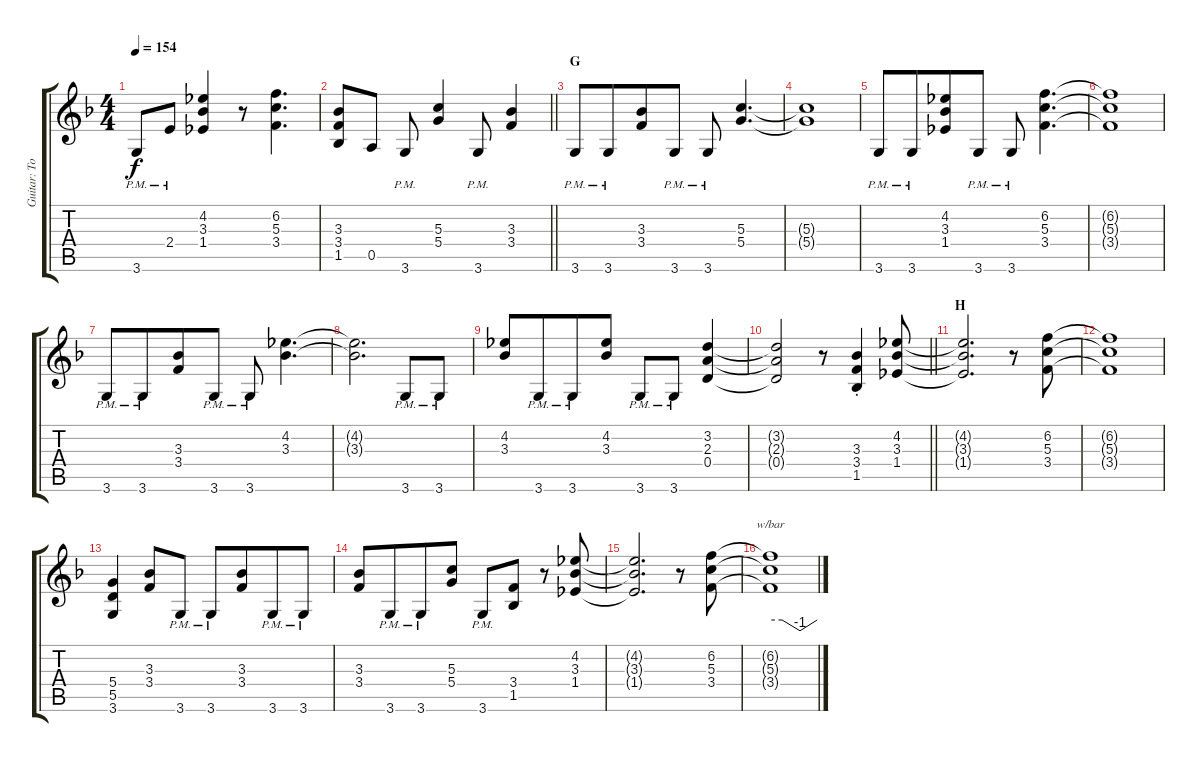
\track ("Guitar: Tony" "Guitar: To") {instrument distortionguitar}
\staff {score tabs}
\tuning (E4 B3 G3 D3 A2 E2) {hide}
\ts (4 4)
\tempo 154
\clef g2
\ks f
3.6{pm}.8{dy f} 2.4{pm}.8 (4.2 3.3 1.4).4 r.8 (6.2 5.3 3.4).4{d} |
\barLineRight lightlight
(3.3 3.4 1.5).8 0.5.8 3.6{pm}.8 (5.3 5.4).4 3.6{pm}.8 (3.3 3.4).4 |
\section ("" "G")
3.6{pm}.8 3.6{pm}.8{beam merge} (3.3 3.4).8 3.6{pm}.8 3.6{pm}.8 (5.3 5.4).4{d} |
(5.3{t} 5.4{t}).1 |
3.6{pm}.8 3.6{pm}.8{beam merge} (4.2 3.3 1.4).8 3.6{pm}.8 3.6{pm}.8 (6.2 5.3 3.4).4{d} |
(6.2{t} 5.3{t} 3.4{t}).1 |
3.6{pm}.8 3.6{pm}.8{beam merge} (3.3 3.4).8 3.6{pm}.8 3.6{pm}.8 (4.2 3.3).4{d} |
(4.2{t} 3.3{t}).2{d} 3.6{pm}.8 3.6{pm}.8 |
(4.2 3.3).8 3.6{pm}.8{beam merge} 3.6{pm}.8 (4.2 3.3).8 3.6{pm}.8 3.6{pm}.8 (3.2 2.3 0.4).4 |
\barLineRight lightlight
(3.2{t} 2.3{t} 0.4{t}).2 r.8 (3.3{st} 3.4{st} 1.5{st}).4 (4.2 3.3 1.4).8 |
\section ("" "H")
(4.2{t} 3.3{t} 1.4{t}).2{d} r.8 (6.2 5.3 3.4).8 |
(6.2{t} 5.3{t} 3.4{t}).1 |
(5.4 5.5 3.6).4 (3.3 3.4).8 3.6{pm}.8 3.6{pm}.8 (3.3 3.4).8{beam merge} 3.6{pm}.8 3.6{pm}.8 |
(3.3 3.4).8 3.6{pm}.8{beam merge} 3.6{pm}.8 (5.3 5.4).8 3.6{pm}.8 (3.4 1.5).8 r.8 (4.2 3.3 1.4).8 |
(4.2{t} 3.3{t} 1.4{t}).2{d} r.8 (6.2 5.3 3.4).8 |
(6.2{t} 5.3{t} 3.4{t}).1{tbe (custom default 0 0 15 0 38 -4 60 0)}
